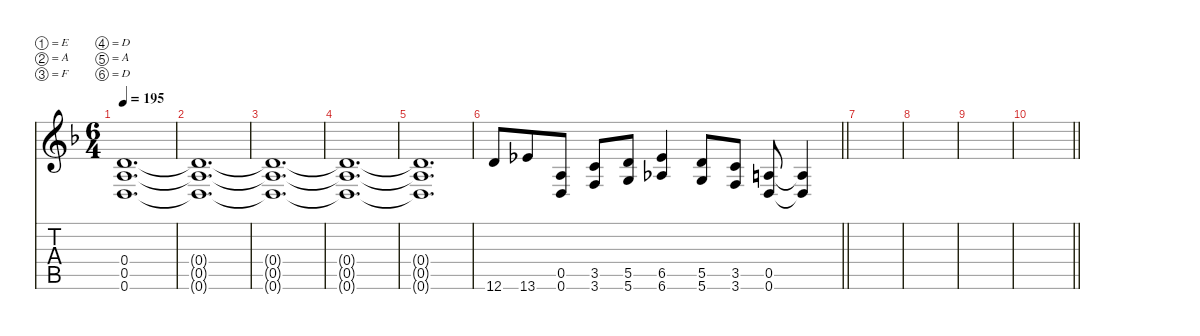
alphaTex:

\defaultSystemsLayout 4
\hideDynamics
\bracketExtendMode nobrackets
\singleTrackTrackNamePolicy hidden
\multiTrackTrackNamePolicy hidden
\firstSystemTrackNameMode fullname
\firstSystemTrackNameOrientation horizontal
\otherSystemsTrackNameOrientation horizontal
\track ("Guitar 2" "dist.guit.") {defaultSystemsLayout 4 instrument distortionguitar}
\staff {score tabs}
\tuning (E4 A3 F3 D3 A2 D2)
\ts (6 4)
\beaming (8 3 3 3 3)
\tempo 195
\clef g2
\ks dminor
(0.4{acc forcenatural} 0.5{acc forcenatural} 0.6{acc forcenatural}).1{d dy f instrument distortionguitar beam Up} |
(0.4{t acc forcenatural} 0.5{t acc forcenatural} 0.6{t acc forcenatural}).1{d beam Up} |
(0.4{t acc forcenatural} 0.5{t acc forcenatural} 0.6{t acc forcenatural}).1{d beam Up} |
(0.4{t acc forcenatural} 0.5{t acc forcenatural} 0.6{t acc forcenatural}).1{d beam Up} |
(0.4{t acc forcenatural} 0.5{t acc forcenatural} 0.6{t acc forcenatural}).1{d beam Up} |
\barLineRight lightlight
12.6{acc forcenatural}.8{beam Up} 13.6{acc b}.8{beam Up} (0.5{acc forcenatural} 0.6{acc forcenatural}).8{beam Up} (3.5{acc forcenatural} 3.6{acc forcenatural}).8{beam Up} (5.5{acc forcenatural} 5.6{acc forcenatural}).8{beam Up} (6.5{acc b} 6.6{acc b}).4{beam Up} (5.5{acc forcenatural} 5.6{acc forcenatural}).8{beam Up} (3.5{acc forcenatural} 3.6{acc forcenatural}).8{beam Up} (0.5{acc forcenatural} 0.6{acc forcenatural}).8{beam Up} (0.5{t acc forcenatural} 0.6{t acc forcenatural}).4{beam Up} |
|
|
|
\barLineRight lightlight
